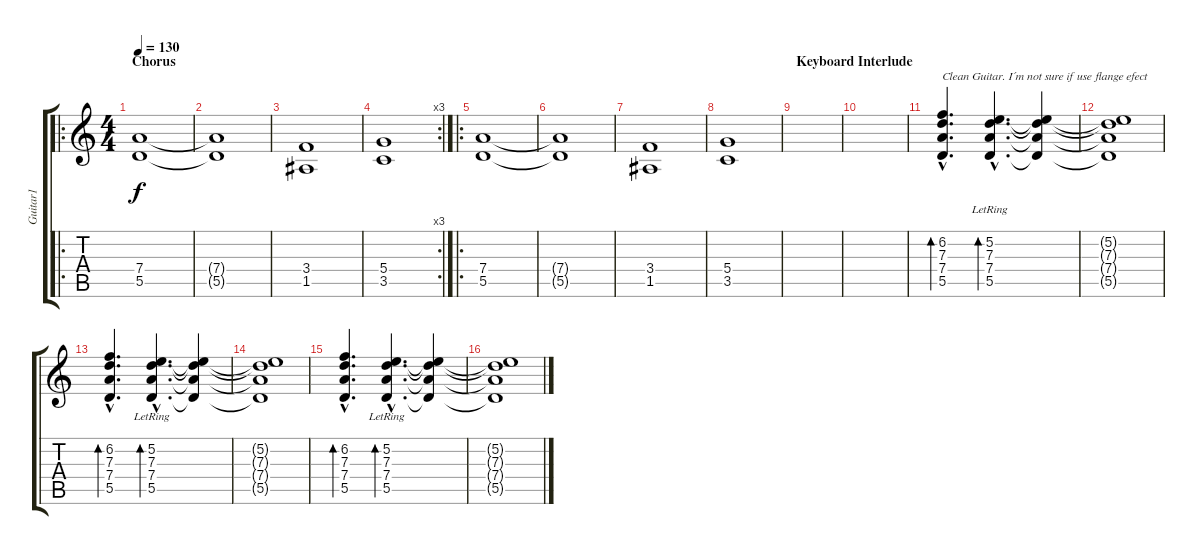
\track ("Guitar1" "Guitar1") {instrument distortionguitar}
\staff {score tabs}
\tuning (E4 B3 G3 D3 A2 E2) {hide}
\ro
\ts (4 4)
\section ("" "Chorus")
\tempo 130
\clef g2
\ks c
(7.4 5.5).1{dy f} |
(7.4{t} 5.5{t}).1 |
(3.4 1.5).1 |
\rc 3
(5.4 3.5).1 |
\ro
(7.4 5.5).1 |
(7.4{t} 5.5{t}).1 |
(3.4 1.5).1 |
(5.4 3.5).1 |
\section ("" "Keyboard Interlude")
|
|
(6.2{hac} 7.3{hac} 7.4{hac} 5.5{hac}).4{d bd 240 txt "Clean Guitar. I´m not sure if use flange efect" instrument electricguitarclean} (5.2{hac lr} 7.3{hac lr} 7.4{hac lr} 5.5{hac lr}).4{d bd 240} (5.2{t} 7.3{t} 7.4{t} 5.5{t}).4 |
(5.2{t} 7.3{t} 7.4{t} 5.5{t}).1 |
(6.2{hac} 7.3{hac} 7.4{hac} 5.5{hac}).4{d bd 240} (5.2{hac lr} 7.3{hac lr} 7.4{hac lr} 5.5{hac lr}).4{d bd 240} (5.2{t} 7.3{t} 7.4{t} 5.5{t}).4 |
(5.2{t} 7.3{t} 7.4{t} 5.5{t}).1 |
(6.2{hac} 7.3{hac} 7.4{hac} 5.5{hac}).4{d bd 240} (5.2{hac lr} 7.3{hac lr} 7.4{hac lr} 5.5{hac lr}).4{d bd 240} (5.2{t} 7.3{t} 7.4{t} 5.5{t}).4 |
(5.2{t} 7.3{t} 7.4{t} 5.5{t}).1
